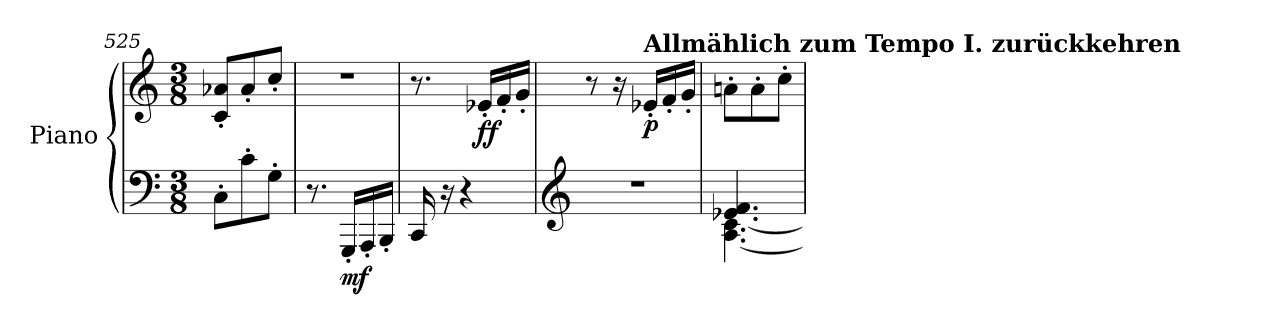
**kern	**kern	**dynam
*part1	*part1	*part1
*staff2	*staff1	*staff1/2
*I"Piano	*	*
*I'Pno.	*	*
*clefF4	*clefG2	*
*k[]	*k[]	*
*M3/8	*M3/8	*
=525	=525	=525
8C'\L	8c/' 8a-X/'L	.
8c'\	8a-'/	.
8G'\J	8cc'/J	.
=526	=526	=526
8.r	4.r	.
!	!	!LO:DY:b=2
16GGG'/LL	.	mf
16AAA'/	.	.
16BBB'/JJ	.	.
=527	=527	=527
16CC/	8.r	.
16r	.	.
4r	.	.
!	!	!LO:DY:b
.	16e-X'/LL	ff
.	16f'/	.
.	16g'/JJ	.
=528	=528	=528
*clefG2	*	*
4.r	8r	.
.	16r	.
!	!LO:TX:a:B:t=Allmählich zum Tempo I. zurückkehren	!
!	!	!LO:DY:b
.	16e-X'/LL	p
.	16f'/	.
.	16g'/JJ	.
=529	=529	=529
*^	*	*
4.e-X/ 4.f/	[4.A\ [4.c\	8an'\L	.
.	.	8a'\	.
.	.	8cc'\J	.
*v	*v	*	*
=	=	=
*-	*-	*-
